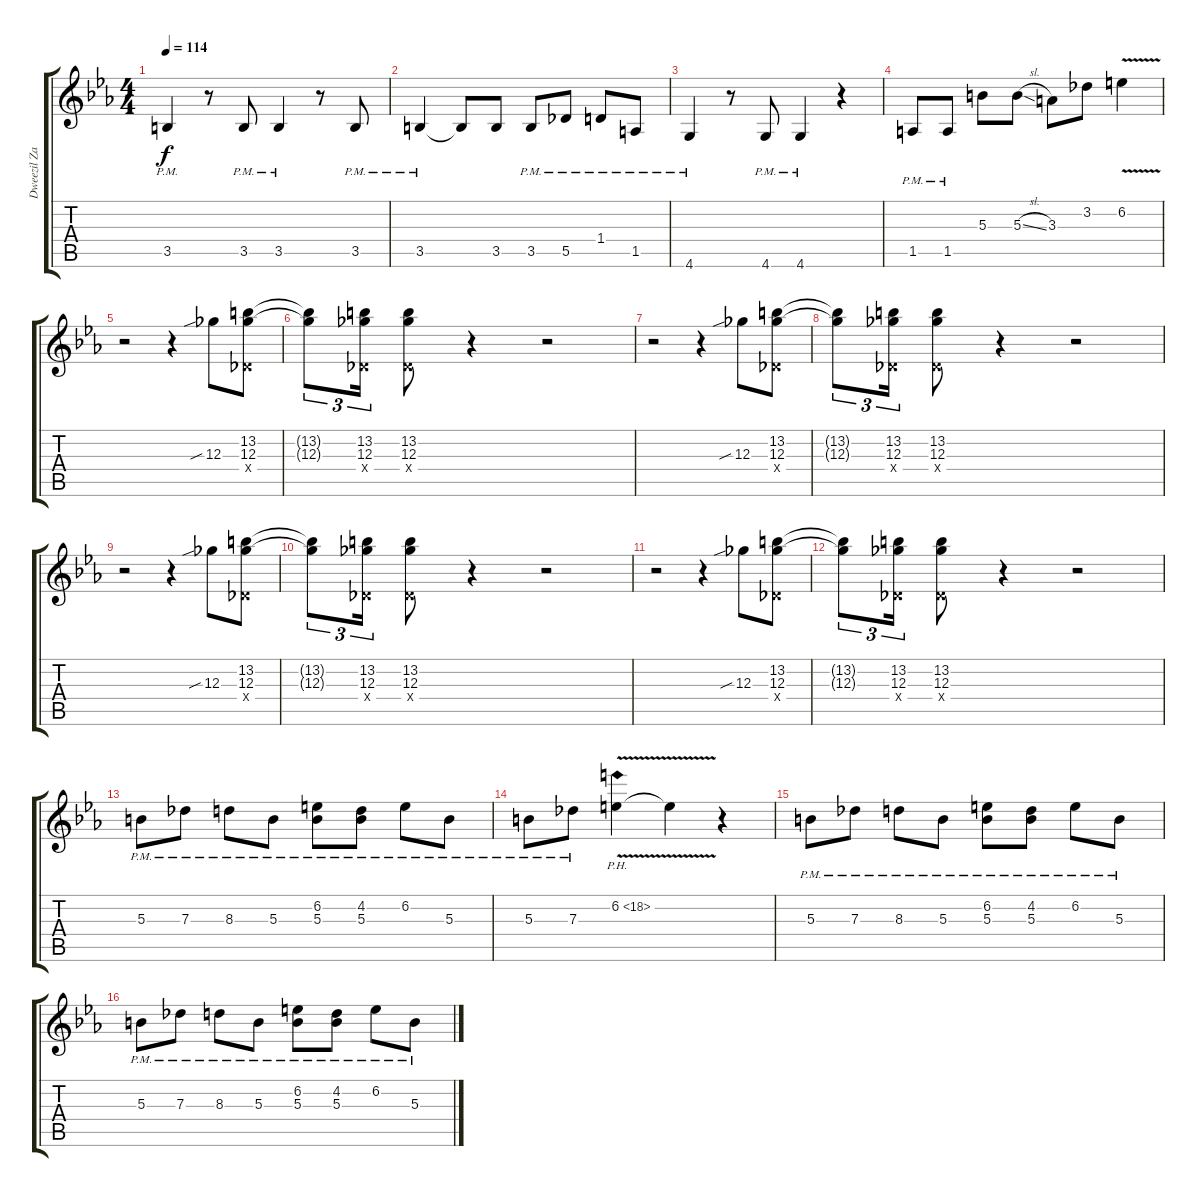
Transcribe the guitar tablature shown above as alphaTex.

\track ("Dweezil Zappa" "Dweezil Za") {instrument distortionguitar}
\staff {score tabs}
\tuning (Eb4 Bb3 Gb3 Db3 Ab2 Eb2) {hide}
\ts (4 4)
\tempo 114
\clef g2
\ks cminor
3.5{pm}.4{dy f} r.8 3.5{pm}.8 3.5{pm}.4 r.8 3.5{pm}.8 |
3.5{pm}.4 3.5{t}.8 3.5.8 3.5{pm}.8 5.5{pm}.8 1.4{pm}.8 1.5{pm}.8 |
4.6{pm}.4 r.8 4.6{pm}.8 4.6{pm}.4 r.4 |
1.5{pm}.8 1.5{pm}.8 5.3.8 5.3{sl}.8 3.3.8 3.2.8 6.2{v}.4 |
r.2 r.4 12.3{sib}.8 (13.2 12.3 0.4{x}).8 |
(13.2{t} 12.3{t}).8{tu (3 2)} (13.2 12.3 0.4{x}).16{tu (3 2)} (13.2 12.3 0.4{x}).8 r.4 r.2 |
r.2 r.4 12.3{sib}.8 (13.2 12.3 0.4{x}).8 |
(13.2{t} 12.3{t}).8{tu (3 2)} (13.2 12.3 0.4{x}).16{tu (3 2)} (13.2 12.3 0.4{x}).8 r.4 r.2 |
r.2 r.4 12.3{sib}.8 (13.2 12.3 0.4{x}).8 |
(13.2{t} 12.3{t}).8{tu (3 2)} (13.2 12.3 0.4{x}).16{tu (3 2)} (13.2 12.3 0.4{x}).8 r.4 r.2 |
r.2 r.4 12.3{sib}.8 (13.2 12.3 0.4{x}).8 |
(13.2{t} 12.3{t}).8{tu (3 2)} (13.2 12.3 0.4{x}).16{tu (3 2)} (13.2 12.3 0.4{x}).8 r.4 r.2 |
5.3{pm}.8 7.3{pm}.8 8.3{pm}.8 5.3{pm}.8 (6.2{pm} 5.3{pm}).8 (4.2{pm} 5.3{pm}).8 6.2{pm}.8 5.3{pm}.8 |
5.3{pm}.8 7.3{pm}.8 6.2{ph 12 v}.4 6.2{t}.4 r.4 |
5.3{pm}.8 7.3{pm}.8 8.3{pm}.8 5.3{pm}.8 (6.2{pm} 5.3{pm}).8 (4.2{pm} 5.3{pm}).8 6.2{pm}.8 5.3{pm}.8 |
5.3{pm}.8 7.3{pm}.8 8.3{pm}.8 5.3{pm}.8 (6.2{pm} 5.3{pm}).8 (4.2{pm} 5.3{pm}).8 6.2{pm}.8 5.3{pm}.8
